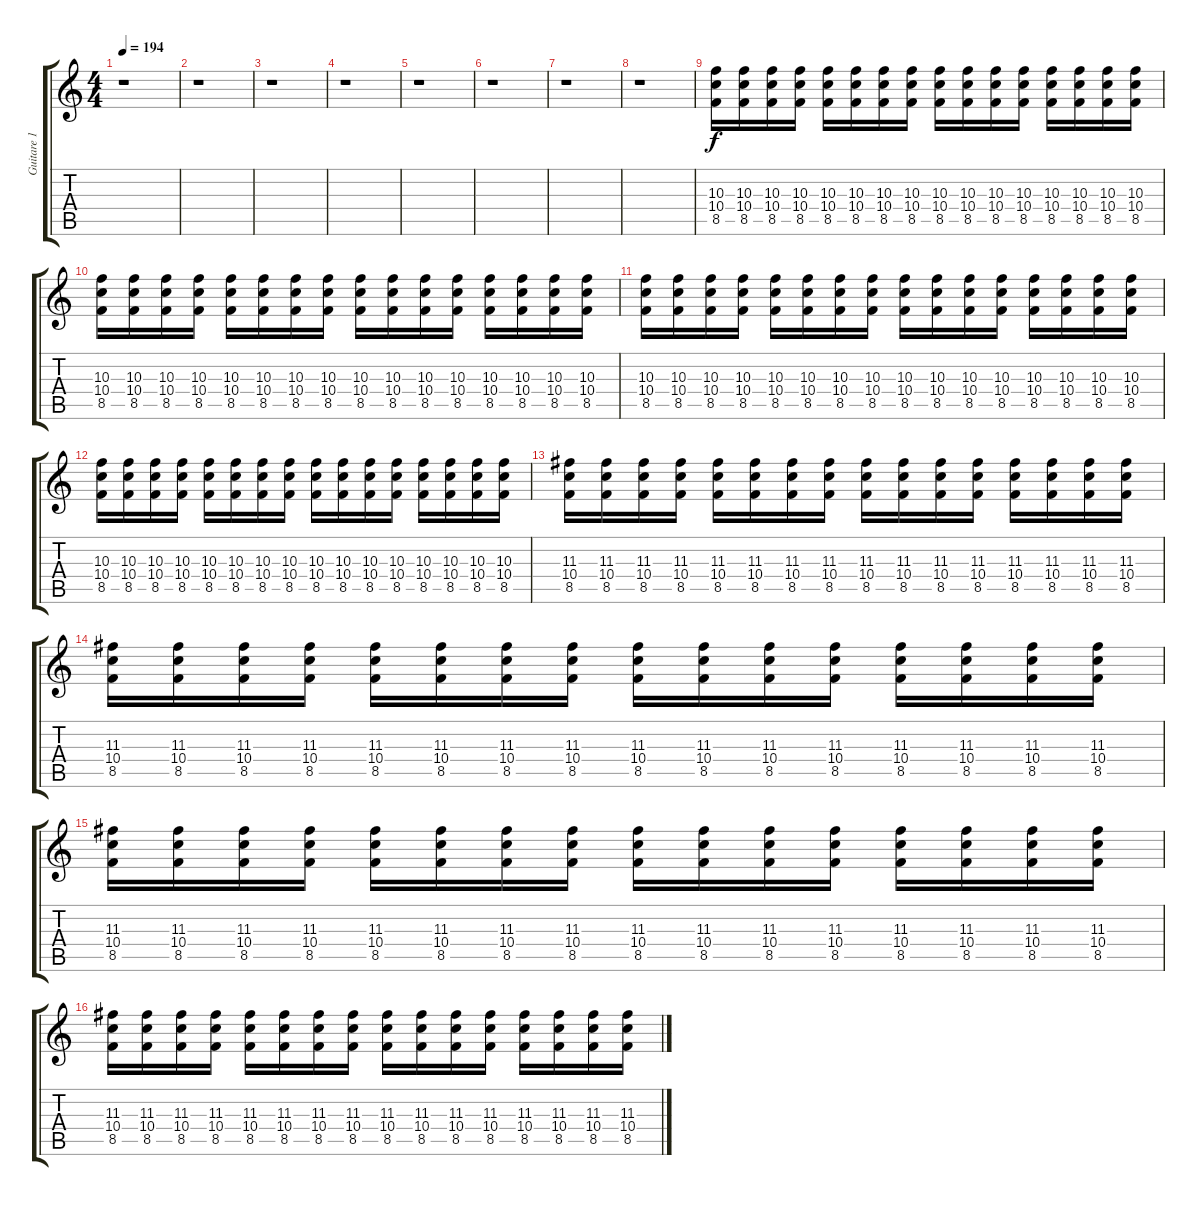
\track ("Guitare 1 Dr-D" "Guitare 1 ") {instrument distortionguitar}
\staff {score tabs}
\tuning (E4 B3 G3 D3 A2 D2) {hide}
\ts (4 4)
\tempo 194
\clef g2
\ks c
r.1{dy f instrument distortionguitar} |
r.1 |
r.1 |
r.1 |
r.1 |
r.1 |
r.1 |
r.1 |
(10.3 10.4 8.5).16 (10.3 10.4 8.5).16 (10.3 10.4 8.5).16 (10.3 10.4 8.5).16 (10.3 10.4 8.5).16 (10.3 10.4 8.5).16 (10.3 10.4 8.5).16 (10.3 10.4 8.5).16 (10.3 10.4 8.5).16 (10.3 10.4 8.5).16 (10.3 10.4 8.5).16 (10.3 10.4 8.5).16 (10.3 10.4 8.5).16 (10.3 10.4 8.5).16 (10.3 10.4 8.5).16 (10.3 10.4 8.5).16 |
(10.3 10.4 8.5).16 (10.3 10.4 8.5).16 (10.3 10.4 8.5).16 (10.3 10.4 8.5).16 (10.3 10.4 8.5).16 (10.3 10.4 8.5).16 (10.3 10.4 8.5).16 (10.3 10.4 8.5).16 (10.3 10.4 8.5).16 (10.3 10.4 8.5).16 (10.3 10.4 8.5).16 (10.3 10.4 8.5).16 (10.3 10.4 8.5).16 (10.3 10.4 8.5).16 (10.3 10.4 8.5).16 (10.3 10.4 8.5).16 |
(10.3 10.4 8.5).16 (10.3 10.4 8.5).16 (10.3 10.4 8.5).16 (10.3 10.4 8.5).16 (10.3 10.4 8.5).16 (10.3 10.4 8.5).16 (10.3 10.4 8.5).16 (10.3 10.4 8.5).16 (10.3 10.4 8.5).16 (10.3 10.4 8.5).16 (10.3 10.4 8.5).16 (10.3 10.4 8.5).16 (10.3 10.4 8.5).16 (10.3 10.4 8.5).16 (10.3 10.4 8.5).16 (10.3 10.4 8.5).16 |
(10.3 10.4 8.5).16 (10.3 10.4 8.5).16 (10.3 10.4 8.5).16 (10.3 10.4 8.5).16 (10.3 10.4 8.5).16 (10.3 10.4 8.5).16 (10.3 10.4 8.5).16 (10.3 10.4 8.5).16 (10.3 10.4 8.5).16 (10.3 10.4 8.5).16 (10.3 10.4 8.5).16 (10.3 10.4 8.5).16 (10.3 10.4 8.5).16 (10.3 10.4 8.5).16 (10.3 10.4 8.5).16 (10.3 10.4 8.5).16 |
(11.3 10.4 8.5).16 (11.3 10.4 8.5).16 (11.3 10.4 8.5).16 (11.3 10.4 8.5).16 (11.3 10.4 8.5).16 (11.3 10.4 8.5).16 (11.3 10.4 8.5).16 (11.3 10.4 8.5).16 (11.3 10.4 8.5).16 (11.3 10.4 8.5).16 (11.3 10.4 8.5).16 (11.3 10.4 8.5).16 (11.3 10.4 8.5).16 (11.3 10.4 8.5).16 (11.3 10.4 8.5).16 (11.3 10.4 8.5).16 |
(11.3 10.4 8.5).16 (11.3 10.4 8.5).16 (11.3 10.4 8.5).16 (11.3 10.4 8.5).16 (11.3 10.4 8.5).16 (11.3 10.4 8.5).16 (11.3 10.4 8.5).16 (11.3 10.4 8.5).16 (11.3 10.4 8.5).16 (11.3 10.4 8.5).16 (11.3 10.4 8.5).16 (11.3 10.4 8.5).16 (11.3 10.4 8.5).16 (11.3 10.4 8.5).16 (11.3 10.4 8.5).16 (11.3 10.4 8.5).16 |
(11.3 10.4 8.5).16 (11.3 10.4 8.5).16 (11.3 10.4 8.5).16 (11.3 10.4 8.5).16 (11.3 10.4 8.5).16 (11.3 10.4 8.5).16 (11.3 10.4 8.5).16 (11.3 10.4 8.5).16 (11.3 10.4 8.5).16 (11.3 10.4 8.5).16 (11.3 10.4 8.5).16 (11.3 10.4 8.5).16 (11.3 10.4 8.5).16 (11.3 10.4 8.5).16 (11.3 10.4 8.5).16 (11.3 10.4 8.5).16 |
(11.3 10.4 8.5).16 (11.3 10.4 8.5).16 (11.3 10.4 8.5).16 (11.3 10.4 8.5).16 (11.3 10.4 8.5).16 (11.3 10.4 8.5).16 (11.3 10.4 8.5).16 (11.3 10.4 8.5).16 (11.3 10.4 8.5).16 (11.3 10.4 8.5).16 (11.3 10.4 8.5).16 (11.3 10.4 8.5).16 (11.3 10.4 8.5).16 (11.3 10.4 8.5).16 (11.3 10.4 8.5).16 (11.3 10.4 8.5).16
